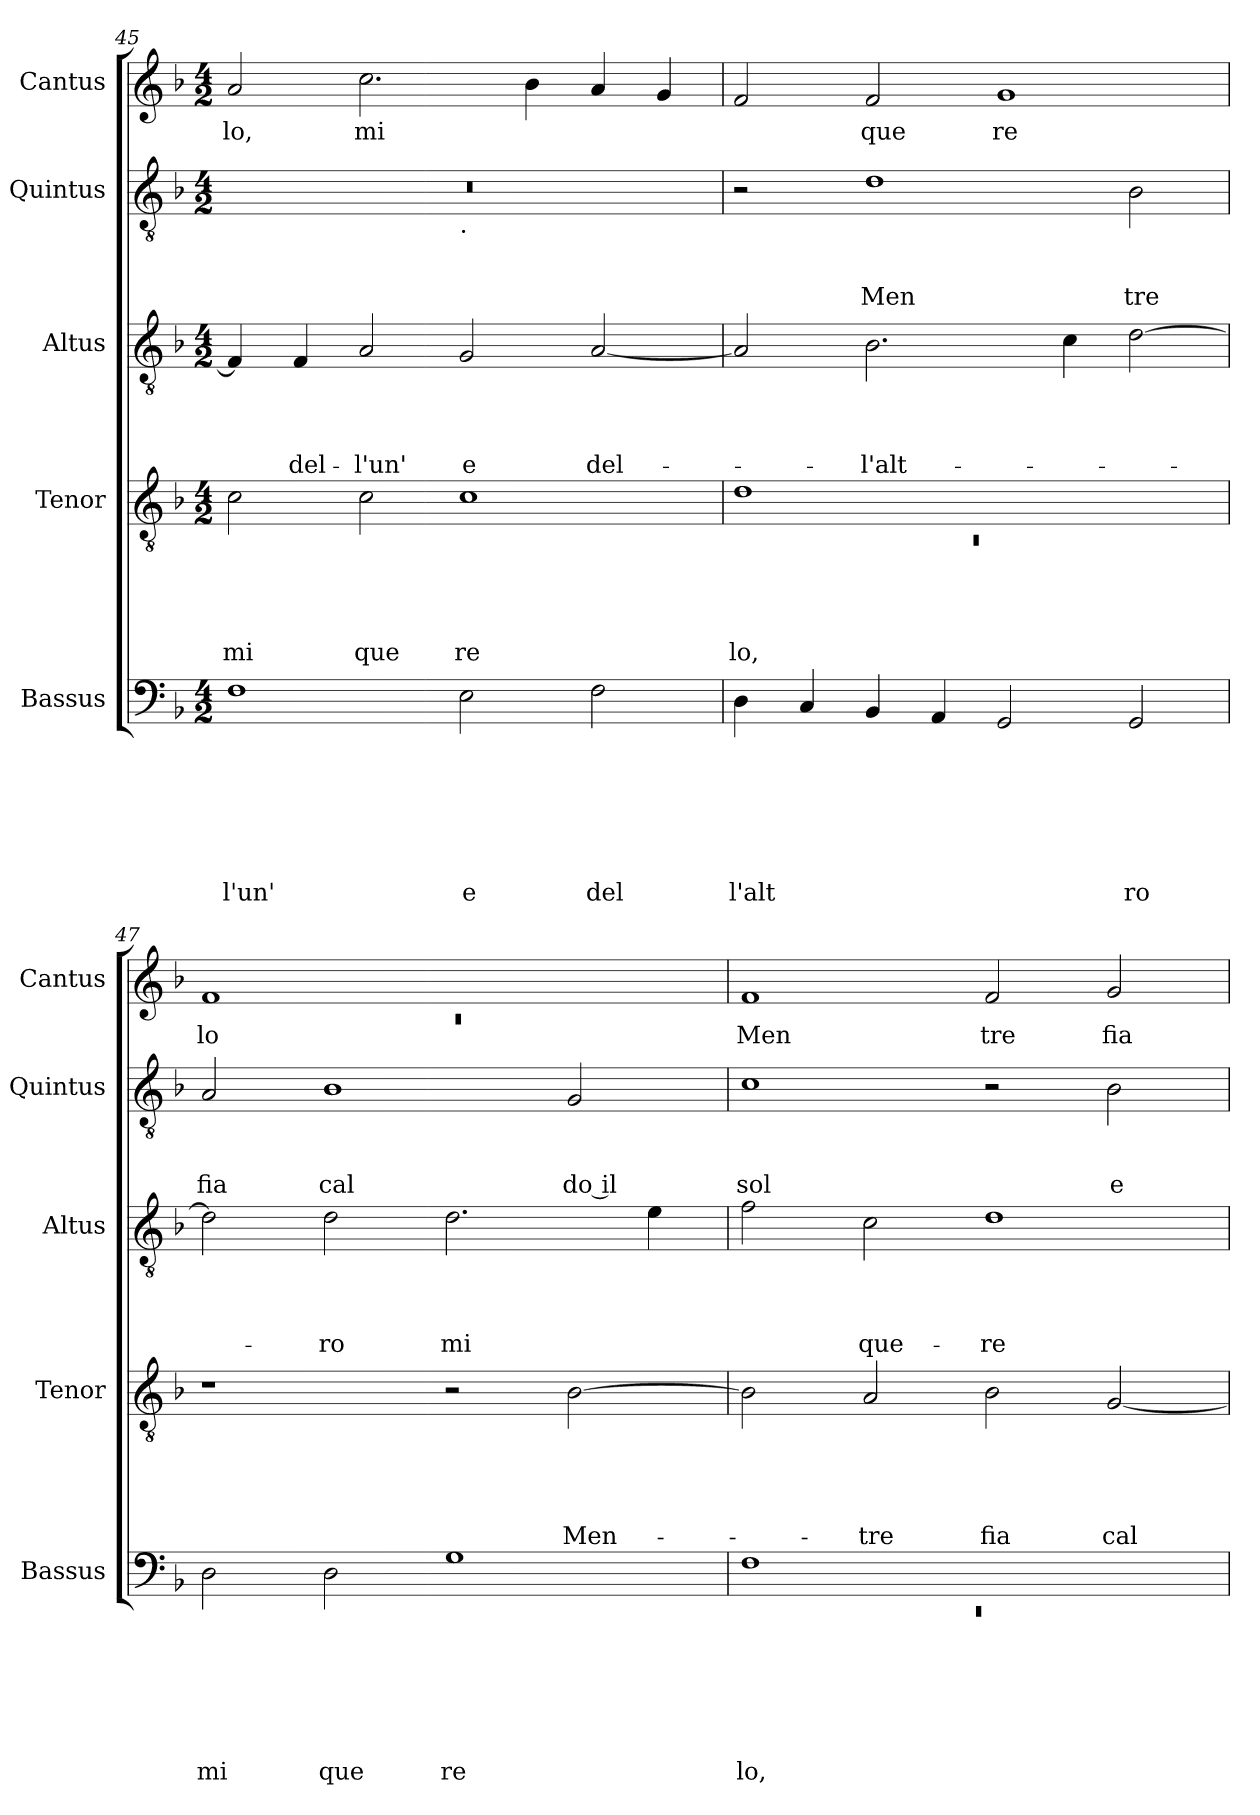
**kern	**text	**text	**text	**text	**text	**text	**text	**kern	**text	**text	**text	**text	**text	**kern	**text	**text	**text	**text	**kern	**text	**text	**text	**kern	**text
*part5	*part5	*part5	*part5	*part5	*part5	*part5	*part5	*part4	*part4	*part4	*part4	*part4	*part4	*part3	*part3	*part3	*part3	*part3	*part2	*part2	*part2	*part2	*part1	*part1
*staff5	*staff5	*staff5	*staff5	*staff5	*staff5	*staff5	*staff5	*staff4	*staff4	*staff4	*staff4	*staff4	*staff4	*staff3	*staff3	*staff3	*staff3	*staff3	*staff2	*staff2	*staff2	*staff2	*staff1	*staff1
*I"Bassus	*	*	*	*	*	*	*	*I"Tenor	*	*	*	*	*	*I"Altus	*	*	*	*	*I"Quintus	*	*	*	*I"Cantus	*
*I'Bassus	*	*	*	*	*	*	*	*I'Tenor	*	*	*	*	*	*I'Altus	*	*	*	*	*I'Quintus	*	*	*	*I'Cantus	*
*clefF4	*	*	*	*	*	*	*	*clefGv2	*	*	*	*	*	*clefGv2	*	*	*	*	*clefGv2	*	*	*	*clefG2	*
*k[b-]	*	*	*	*	*	*	*	*k[b-]	*	*	*	*	*	*k[b-]	*	*	*	*	*k[b-]	*	*	*	*k[b-]	*
*F:	*	*	*	*	*	*	*	*F:	*	*	*	*	*	*F:	*	*	*	*	*F:	*	*	*	*F:	*
*M4/2	*	*	*	*	*	*	*	*M4/2	*	*	*	*	*	*M4/2	*	*	*	*	*M4/2	*	*	*	*M4/2	*
=45	=45	=45	=45	=45	=45	=45	=45	=45	=45	=45	=45	=45	=45	=45	=45	=45	=45	=45	=45	=45	=45	=45	=45	=45
!	!	!	!	!	!	!	!LO:LY:b	!	!	!	!	!	!LO:LY:b	!	!	!	!	!	!	!	!	!	!	!LO:LY:b
*	*	*	*	*	*	*	*	*	*	*	*	*	*	*	*	*	*	*	*^	*	*	*	*	*
1F	.	.	.	.	.	.	l'un'	2c\	.	.	.	.	mi	4F/]	.	.	.	.	0r	1ryy	.	.	.	2a/	lo,
!	!	!	!	!	!	!	!	!	!	!	!	!	!	!	!	!	!	!LO:LY:b	!	!	!	!	!	!	!
.	.	.	.	.	.	.	.	.	.	.	.	.	.	4F/	.	.	.	del-	.	.	.	.	.	.	.
!	!	!	!	!	!	!	!	!	!	!	!	!	!LO:LY:b	!	!	!	!	!LO:LY:b	!	!	!	!	!	!	!LO:LY:b
.	.	.	.	.	.	.	.	2c\	.	.	.	.	que	2A/	.	.	.	-l'un'	.	.	.	.	.	2.cc\	mi
!	!	!	!	!	!	!	!	!	!	!	!	!	!	!	!	!	!	!	!	!LO:TX:b:t=.	!	!	!	!	!
!	!	!	!	!	!	!	!LO:LY:b	!	!	!	!	!	!LO:LY:b	!	!	!	!	!LO:LY:b	!	!	!	!	!	!	!
2E\	.	.	.	.	.	.	e	1c	.	.	.	.	re	2G/	.	.	.	e	.	1ryy	.	.	.	.	.
.	.	.	.	.	.	.	.	.	.	.	.	.	.	.	.	.	.	.	.	.	.	.	.	4b-\	.
!	!	!	!	!	!	!	!LO:LY:b	!	!	!	!	!	!	!	!	!	!	!LO:LY:b	!	!	!	!	!	!	!
2F\	.	.	.	.	.	.	del	.	.	.	.	.	.	[<2A/	.	.	.	del-	.	.	.	.	.	4a/	.
.	.	.	.	.	.	.	.	.	.	.	.	.	.	.	.	.	.	.	.	.	.	.	.	4g/	.
=46	=46	=46	=46	=46	=46	=46	=46	=46	=46	=46	=46	=46	=46	=46	=46	=46	=46	=46	=46	=46	=46	=46	=46	=46	=46
*	*	*	*	*	*	*	*	*^	*	*	*	*	*	*	*	*	*	*	*	*	*	*	*	*	*
!	!	!	!	!	!	!	!LO:LY:b	!	!LO:N:vis=1	!	!	!	!	!LO:LY:b	!	!	!	!	!	!	!	!	!	!	!	!
*	*	*	*	*	*	*	*	*	*	*	*	*	*	*	*	*	*	*	*	*v	*v	*	*	*	*	*
4D\	.	.	.	.	.	.	l'alt	1d	0rC	.	.	.	.	lo,	2A/]	.	.	.	.	2r	.	.	.	2f/	.
4C/	.	.	.	.	.	.	.	.	.	.	.	.	.	.	.	.	.	.	.	.	.	.	.	.	.
!	!	!	!	!	!	!	!	!	!	!	!	!	!	!	!	!	!	!	!LO:LY:b	!	!	!	!LO:LY:b	!	!LO:LY:b
4BB-/	.	.	.	.	.	.	.	.	.	.	.	.	.	.	2.B-\	.	.	.	-l'alt-	1d	.	.	Men	2f/	que
4AA/	.	.	.	.	.	.	.	.	.	.	.	.	.	.	.	.	.	.	.	.	.	.	.	.	.
!	!	!	!	!	!	!	!	!	!	!	!	!	!	!	!	!	!	!	!	!	!	!	!	!	!LO:LY:b
2GG/	.	.	.	.	.	.	.	1ryy	.	.	.	.	.	.	.	.	.	.	.	.	.	.	.	1g	re
.	.	.	.	.	.	.	.	.	.	.	.	.	.	.	4c\	.	.	.	.	.	.	.	.	.	.
!	!	!	!	!	!	!	!LO:LY:b	!	!	!	!	!	!	!	!	!	!	!	!	!	!	!	!LO:LY:b	!	!
2GG/	.	.	.	.	.	.	ro	.	.	.	.	.	.	.	[<2d\	.	.	.	.	2B-\	.	.	tre	.	.
*	*	*	*	*	*	*	*	*v	*v	*	*	*	*	*	*	*	*	*	*	*	*	*	*	*	*
!!LO:LB:g=z
=47	=47	=47	=47	=47	=47	=47	=47	=47	=47	=47	=47	=47	=47	=47	=47	=47	=47	=47	=47	=47	=47	=47	=47	=47
*	*	*	*	*	*	*	*	*	*	*	*	*	*	*	*	*	*	*	*	*	*	*	*^	*
!	!	!	!	!	!	!	!LO:LY:b	!	!	!	!	!	!	!	!	!	!	!	!	!	!	!LO:LY:b	!	!LO:N:vis=1	!LO:LY:b
2D\	.	.	.	.	.	.	mi	1r	.	.	.	.	.	2d\]	.	.	.	.	2A/	.	.	fia	1f	0rc	lo
!	!	!	!	!	!	!	!LO:LY:b	!	!	!	!	!	!	!	!	!	!	!LO:LY:b	!	!	!	!LO:LY:b	!	!	!
2D\	.	.	.	.	.	.	que	.	.	.	.	.	.	2d\	.	.	.	-ro	1B-	.	.	cal	.	.	.
!	!	!	!	!	!	!	!LO:LY:b	!	!	!	!	!	!	!	!	!	!	!LO:LY:b	!	!	!	!	!	!	!
1G	.	.	.	.	.	.	re	2r	.	.	.	.	.	2.d\	.	.	.	mi	.	.	.	.	1ryy	.	.
!	!	!	!	!	!	!	!	!	!	!	!	!	!LO:LY:b	!	!	!	!	!	!	!	!	!LO:LY:b:rj	!	!	!
.	.	.	.	.	.	.	.	[>2B-\	.	.	.	.	Men-	.	.	.	.	.	2G/	.	.	do il	.	.	.
.	.	.	.	.	.	.	.	.	.	.	.	.	.	4e\	.	.	.	.	.	.	.	.	.	.	.
*	*	*	*	*	*	*	*	*	*	*	*	*	*	*	*	*	*	*	*	*	*	*	*v	*v	*
=48	=48	=48	=48	=48	=48	=48	=48	=48	=48	=48	=48	=48	=48	=48	=48	=48	=48	=48	=48	=48	=48	=48	=48	=48
*^	*	*	*	*	*	*	*	*	*	*	*	*	*	*	*	*	*	*	*	*	*	*	*	*
!	!LO:N:vis=1	!	!	!	!	!	!	!LO:LY:b	!	!	!	!	!	!	!	!	!	!	!	!	!	!	!LO:LY:b	!	!LO:LY:b
1F	0rEE	.	.	.	.	.	.	lo,	2B-\]	.	.	.	.	.	2f\	.	.	.	.	1c	.	.	sol	1f	Men
!	!	!	!	!	!	!	!	!	!	!	!	!	!	!LO:LY:b	!	!	!	!	!LO:LY:b	!	!	!	!	!	!
.	.	.	.	.	.	.	.	.	2A/	.	.	.	.	-tre	2c\	.	.	.	que-	.	.	.	.	.	.
!	!	!	!	!	!	!	!	!	!	!	!	!	!	!LO:LY:b	!	!	!	!	!LO:LY:b	!	!	!	!	!	!LO:LY:b
1ryy	.	.	.	.	.	.	.	.	2B-\	.	.	.	.	fia	1d	.	.	.	-re-	2r	.	.	.	2f/	tre
!	!	!	!	!	!	!	!	!	!	!	!	!	!	!LO:LY:b	!	!	!	!	!	!	!	!	!LO:LY:b	!	!LO:LY:b
.	.	.	.	.	.	.	.	.	[<2G/	.	.	.	.	cal-	.	.	.	.	.	2B-\	.	.	e	2g/	fia
*v	*v	*	*	*	*	*	*	*	*	*	*	*	*	*	*	*	*	*	*	*	*	*	*	*	*
=	=	=	=	=	=	=	=	=	=	=	=	=	=	=	=	=	=	=	=	=	=	=	=	=
*-	*-	*-	*-	*-	*-	*-	*-	*-	*-	*-	*-	*-	*-	*-	*-	*-	*-	*-	*-	*-	*-	*-	*-	*-
